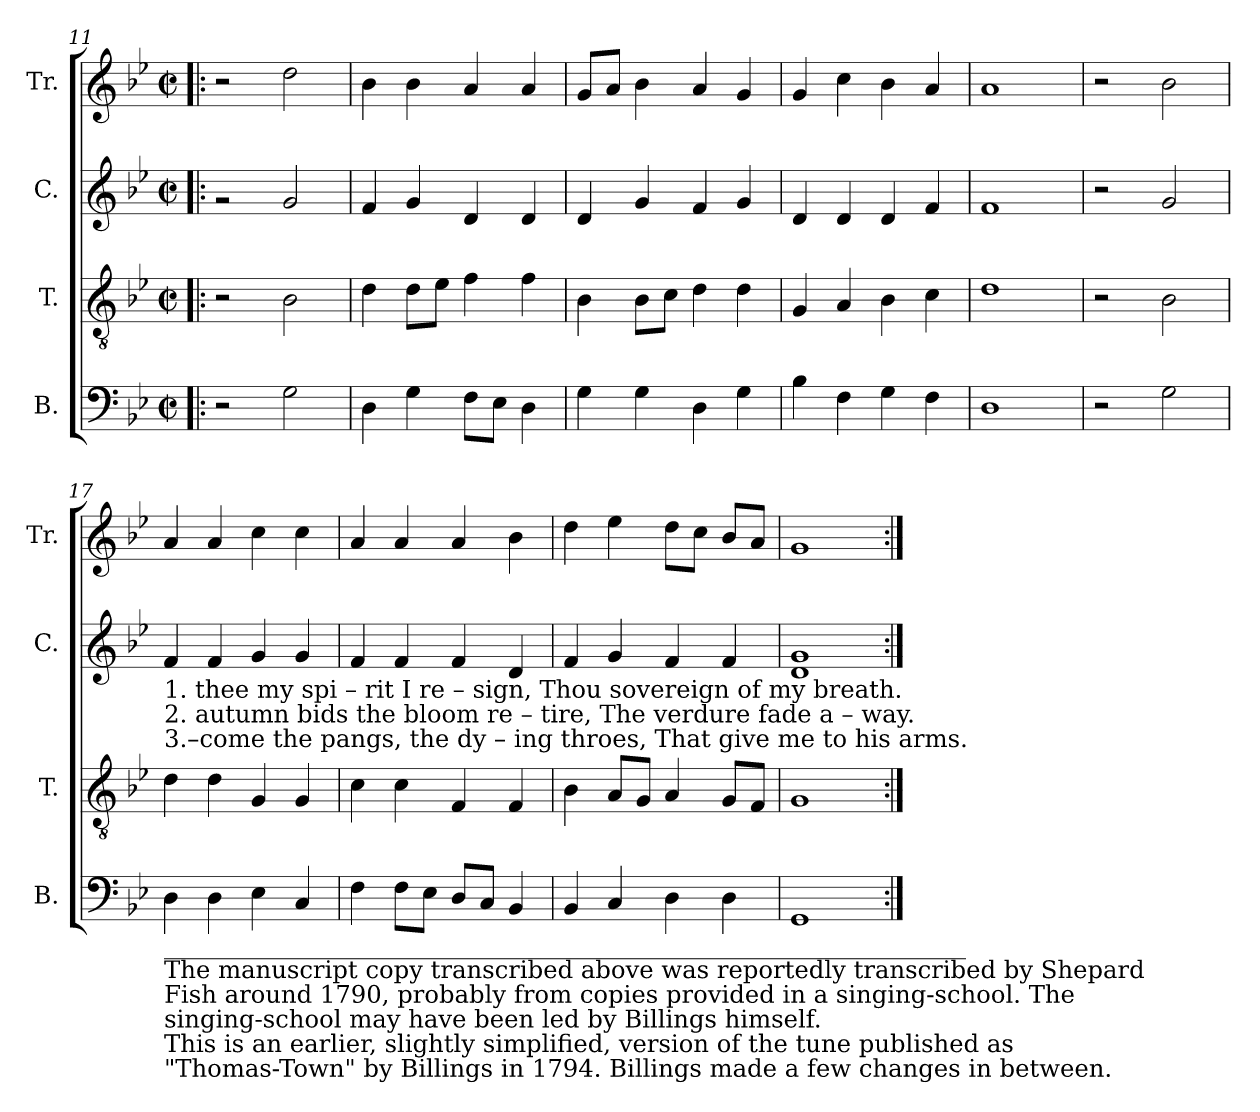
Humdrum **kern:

**kern	**kern	**kern	**kern
*part4	*part3	*part2	*part1
*staff4	*staff3	*staff2	*staff1
*I"B.	*I"T.	*I"C.	*I"Tr.
*I'B.	*I'T.	*I'C.	*I'Tr.
*clefF4	*clefGv2	*clefG2	*clefG2
*k[b-e-]	*k[b-e-]	*k[b-e-]	*k[b-e-]
*M4/4	*M4/4	*M4/4	*M4/4
*met(c|)	*met(c|)	*met(c|)	*met(c|)
=11!|:	=11!|:	=11!|:	=11!|:
2r	2r	2rg	2r
2G\	2B-\	2g/	2dd\
=12	=12	=12	=12
4D\	4d\	4f/	4b-\
4G\	8d\L	4g/	4b-\
.	8e-\J	.	.
8F\L	4f\	4d/	4a/
8E-\J	.	.	.
4D\	4f\	4d/	4a/
=13	=13	=13	=13
4G\	4B-\	4d/	8g/L
.	.	.	8a/J
4G\	8B-\L	4g/	4b-\
.	8c\J	.	.
4D\	4d\	4f/	4a/
4G\	4d\	4g/	4g/
=14	=14	=14	=14
4B-\	4G/	4d/	4g/
4F\	4A/	4d/	4cc\
4G\	4B-\	4d/	4b-\
4F\	4c\	4f/	4a/
=15	=15	=15	=15
1D	1d	1f	1a
=16	=16	=16	=16
2r	2r	2r	2r
2G\	2B-\	2g/	2b-\
!!LO:LB:g=z
=17	=17	=17	=17
!	!	!LO:TX:b:t=1. thee   my   spi  –  rit      I     re  –  sign,   Thou  sovereign    of       my     breath.	!
!	!	!LO:TX:b:t=2.  autumn    bids   the  bloom  re –  tire,    The     verdure     fade     a    –   way.	!
!	!	!LO:TX:b:t=3.–come the pangs, the   dy – ing  throes,  That   give    me    to       his       arms.	!
!LO:TX:b:t=__________________________________________________________________	!	!	!
!LO:TX:b:t=The manuscript copy transcribed above was reportedly transcribed by Shepard	!	!	!
!LO:TX:b:t=Fish around 1790, probably from copies provided in a singing-school. The	!	!	!
!LO:TX:b:t=singing-school may have been led by Billings himself.	!	!	!
!LO:TX:b:t=This is an earlier, slightly simplified, version of the tune published as	!	!	!
!LO:TX:b:t="Thomas-Town" by Billings in 1794. Billings made a few changes in between.	!	!	!
4D\	4d\	4f/	4a/
4D\	4d\	4f/	4a/
4E-\	4G/	4g/	4cc\
4C/	4G/	4g/	4cc\
=18	=18	=18	=18
4F\	4c\	4f/	4a/
8F\L	4c\	4f/	4a/
8E-\J	.	.	.
8D/L	4F/	4f/	4a/
8C/J	.	.	.
4BB-/	4F/	4d/	4b-\
=19	=19	=19	=19
4BB-/	4B-\	4f/	4dd\
4C/	8A/L	4g/	4ee-\
.	8G/J	.	.
4D\	4A/	4f/	8dd\L
.	.	.	8cc\J
4D\	8G/L	4f/	8b-/L
.	8F/J	.	8a/J
=20	=20	=20	=20
1GG	1G	1d 1g	1g
=:|!	=:|!	=:|!	=:|!
*-	*-	*-	*-
